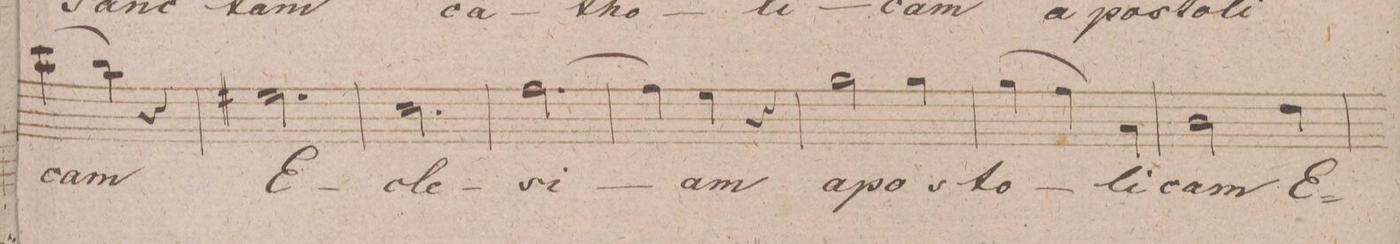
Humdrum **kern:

**kern	**text	**dynam
*I"Alto.	*	*
*clefC3	*	*
*k[f#]	*	*
*met(c|)	*	*
*M3/4	*	*
(>4dd\	-cam	.
4cc\)	.	.
4r	.	.
=223	=223	=223
2.f#X\	E-	.
=224	=224	=224
2.d\	-cle-	.
=225	=225	=225
[2.g\	-si-	.
=226	=226	=226
4g\]	.	.
4f#\	-am	.
4r	.	.
=227	=227	=227
2a\	a-	.
4a\	-pos-	.
=228	=228	=228
(>4a\	-to-	.
4g\)	.	.
4B\	-li-	.
=229	=229	=229
2c\	-cam	.
4e\	E-	.
=230	=230	=230
*-	*-	*-
